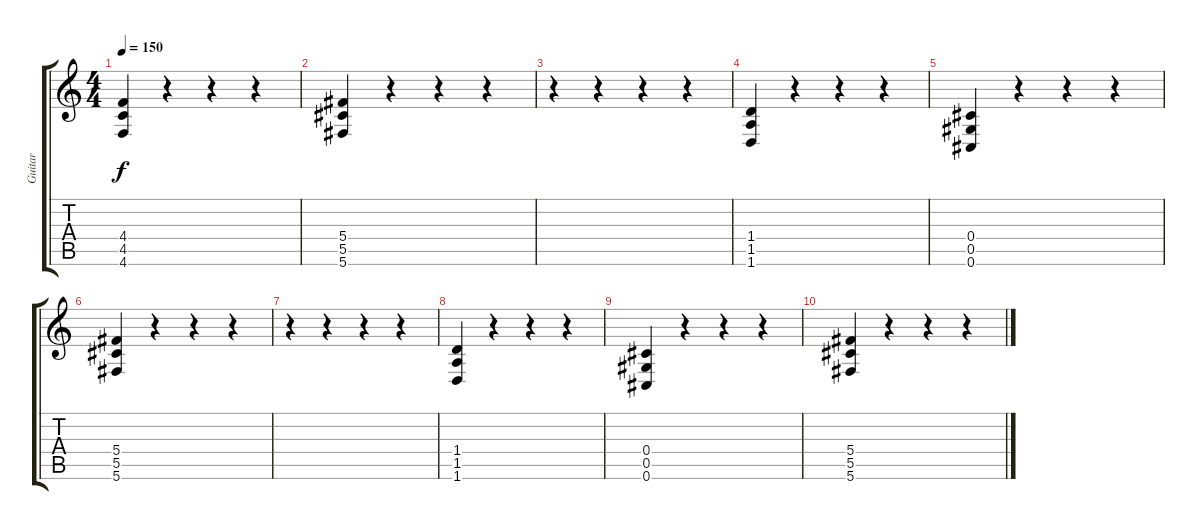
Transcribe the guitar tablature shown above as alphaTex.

\track ("Guitar" "Guitar") {instrument distortionguitar}
\staff {score tabs}
\tuning (Eb4 Bb3 Gb3 Db3 Ab2 Db2) {hide}
\ts (4 4)
\tempo 150
\clef g2
\ks c
(4.4 4.5 4.6).4{dy f} r.4 r.4 r.4 |
(5.4 5.5 5.6).4 r.4 r.4 r.4 |
r.4 r.4 r.4 r.4 |
(1.4 1.5 1.6).4 r.4 r.4 r.4 |
(0.4 0.5 0.6).4 r.4 r.4 r.4 |
(5.4 5.5 5.6).4 r.4 r.4 r.4 |
r.4 r.4 r.4 r.4 |
(1.4 1.5 1.6).4 r.4 r.4 r.4 |
(0.4 0.5 0.6).4 r.4 r.4 r.4 |
(5.4 5.5 5.6).4 r.4 r.4 r.4
